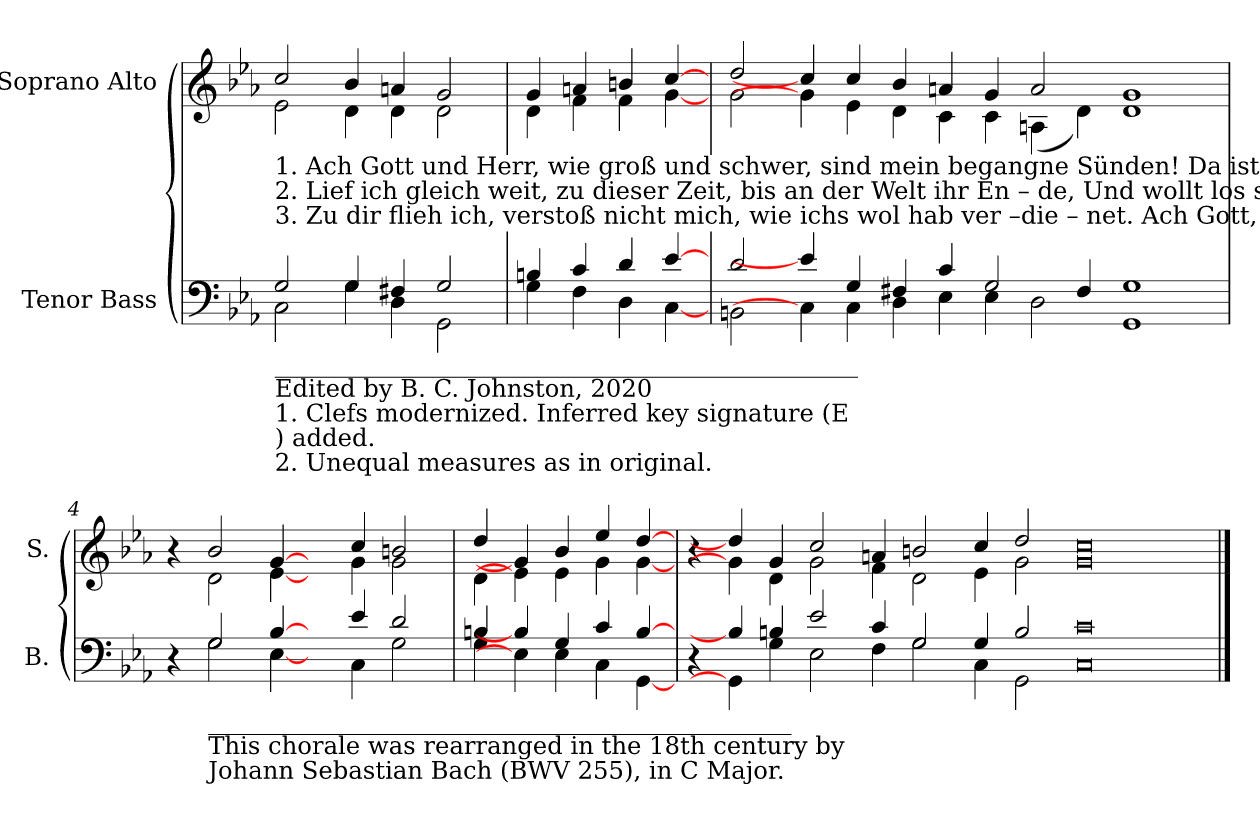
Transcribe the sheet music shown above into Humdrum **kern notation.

**kern	**kern
*part2	*part1
*staff2	*staff1
*I"Tenor Bass	*I"Soprano Alto
*I'B.	*I'S.
*clefF4	*clefG2
*k[b-e-a-]	*k[b-e-a-]
=1	=1
*^	*^
!	!	!LO:TX:b:t=1. Ach Gott und Herr, wie groß und schwer, sind mein begangne Sünden!       Da ist niemand, der helfen kann,     in   dieser  Welt  zu   finden.	!
!	!	!LO:TX:b:t=2. Lief  ich gleich weit, zu dieser Zeit,   bis   an  der   Welt  ihr  En – de,   Und wollt los sein des Kreuzes mein, würd ich doch solchs nicht wenden.	!
!	!	!LO:TX:b:t=3. Zu dir flieh ich,  verstoß nicht mich, wie ichs wol  hab  ver –die – net.  Ach Gott, zörn nicht, geh nicht ins Gricht, dein Sohn hat mich versöhnet.	!
!LO:TX:b:t=________________________________________________	!	!	!
!LO:TX:b:t=Edited by B. C. Johnston, 2020	!	!	!
!LO:TX:b:t=1. Clefs modernized. Inferred key signature (E	!	!	!
!LO:TX:b:t=) added.	!	!	!
!LO:TX:b:t=2. Unequal measures as in original.	!	!	!
2G/	2C\	2cc/	2e-\
4G/	4G\	4b-/	4d\
4F#X/	4D\	4an/	4d\
2G/	2GG\	2g/	2d\
=2	=2	=2	=2
4Bn/	4G\	4g/	4d\
4c/	4F\	4an/	4f\
4d/	4D\	4bn/	4f\
[4e-/	[4C\	[4cc/	[4g\
=3	=3	=3	=3
2d/	2BBn\	2dd/	2g\
4e-/]	4C\]	4cc/]	4g\]
4G/	4C\	4cc/	4e-\
4F#X/	4D\	4b-/	4d\
4c/	4E-\	4an/	4c\
2G/	4E-\	4g/	4c\
.	2D\	2a/	(<4An\
4F#/	.	.	4d\)
1G	1GG	1g	1d
=4	=4	=4	=4
4r	4ryy	4r	4ryy
!LO:TX:b:t=________________________________________________	!	!	!
!LO:TX:b:t=This chorale was rearranged in the 18th century by	!	!	!
!LO:TX:b:t=Johann Sebastian Bach (BWV 255), in C Major.	!	!	!
2G/	2G\	2b-/	2d\
[4B-/	[4E-\	[4g/	[4e-\
4ryy	4ryy	4ryy	4ryy
4e-/	4C\	4cc/	4g\
2d/	2G\	2bn/	2g\
=5	=5	=5	=5
4Bn/	4G\	4dd/	4d\
4B-/]	4E-\]	4g/]	4e-\]
4G/	4E-\	4b-/	4e-\
4c/	4C\	4ee-/	4g\
[4B/	[4GG\	[4dd/	[4g\
=6	=6	=6	=6
4r	4ryy	4r	4ryy
4B/]	4GG\]	4dd/]	4g\]
4Bn/	4G\	4g/	4d\
2e-/	2E-\	2cc/	2g\
4c/	4F\	4an/	4f\
2G/	2G\	2bn/	2d\
4G/	4C\	4cc/	4e-\
2B/	2GG\	2dd/	2g\
0c	0C	0cc	0g
*v	*v	*	*
*	*v	*v
==	==
*-	*-
